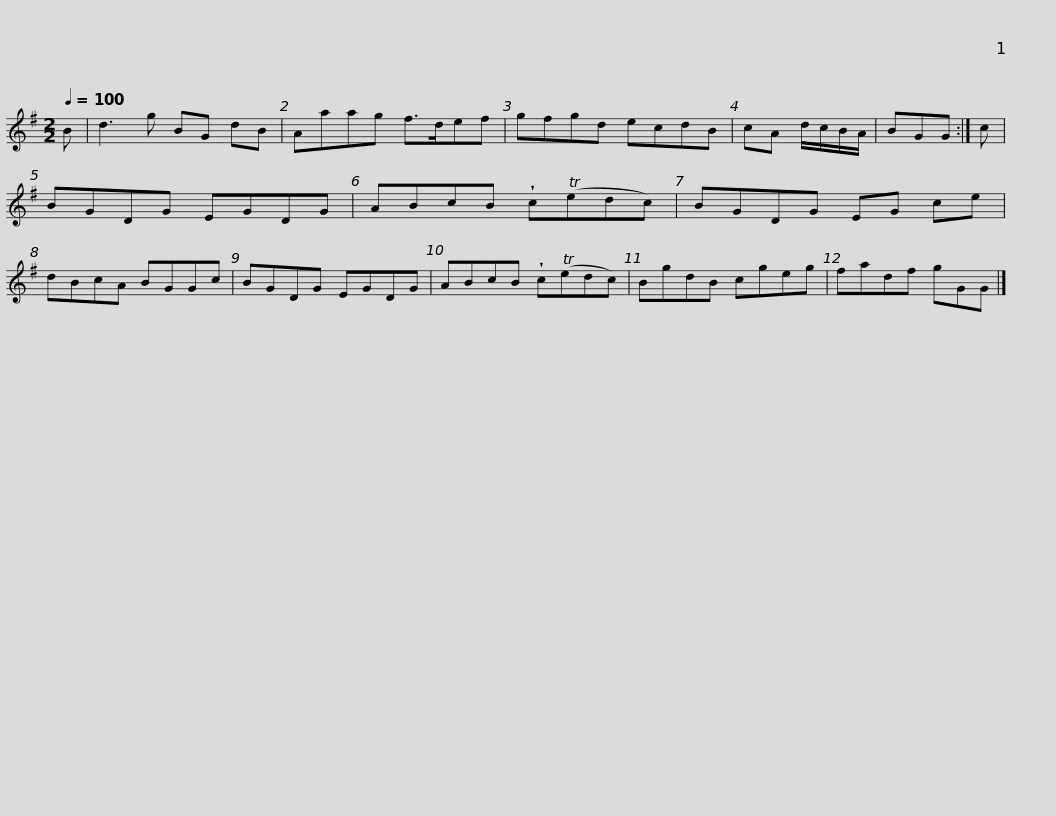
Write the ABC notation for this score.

X:1
L:1/8
Q:1/4=100
M:2/2
I:linebreak $
K:G
V:1 treble
V:1
 B | d3 g BG dB | Aaag f>def | gfgd ecdB | cA d/c/B/A/ | %5
 BGG :| c | BGDG EGDG |$ ABcB !wedge!c(Tedc) | BGDG EG ce | %10
 dBcA BGGc | BGDG EGDG | ABcB !wedge!c(Tedc) |$ BgdB cgeg | fadf gGG |] %15
